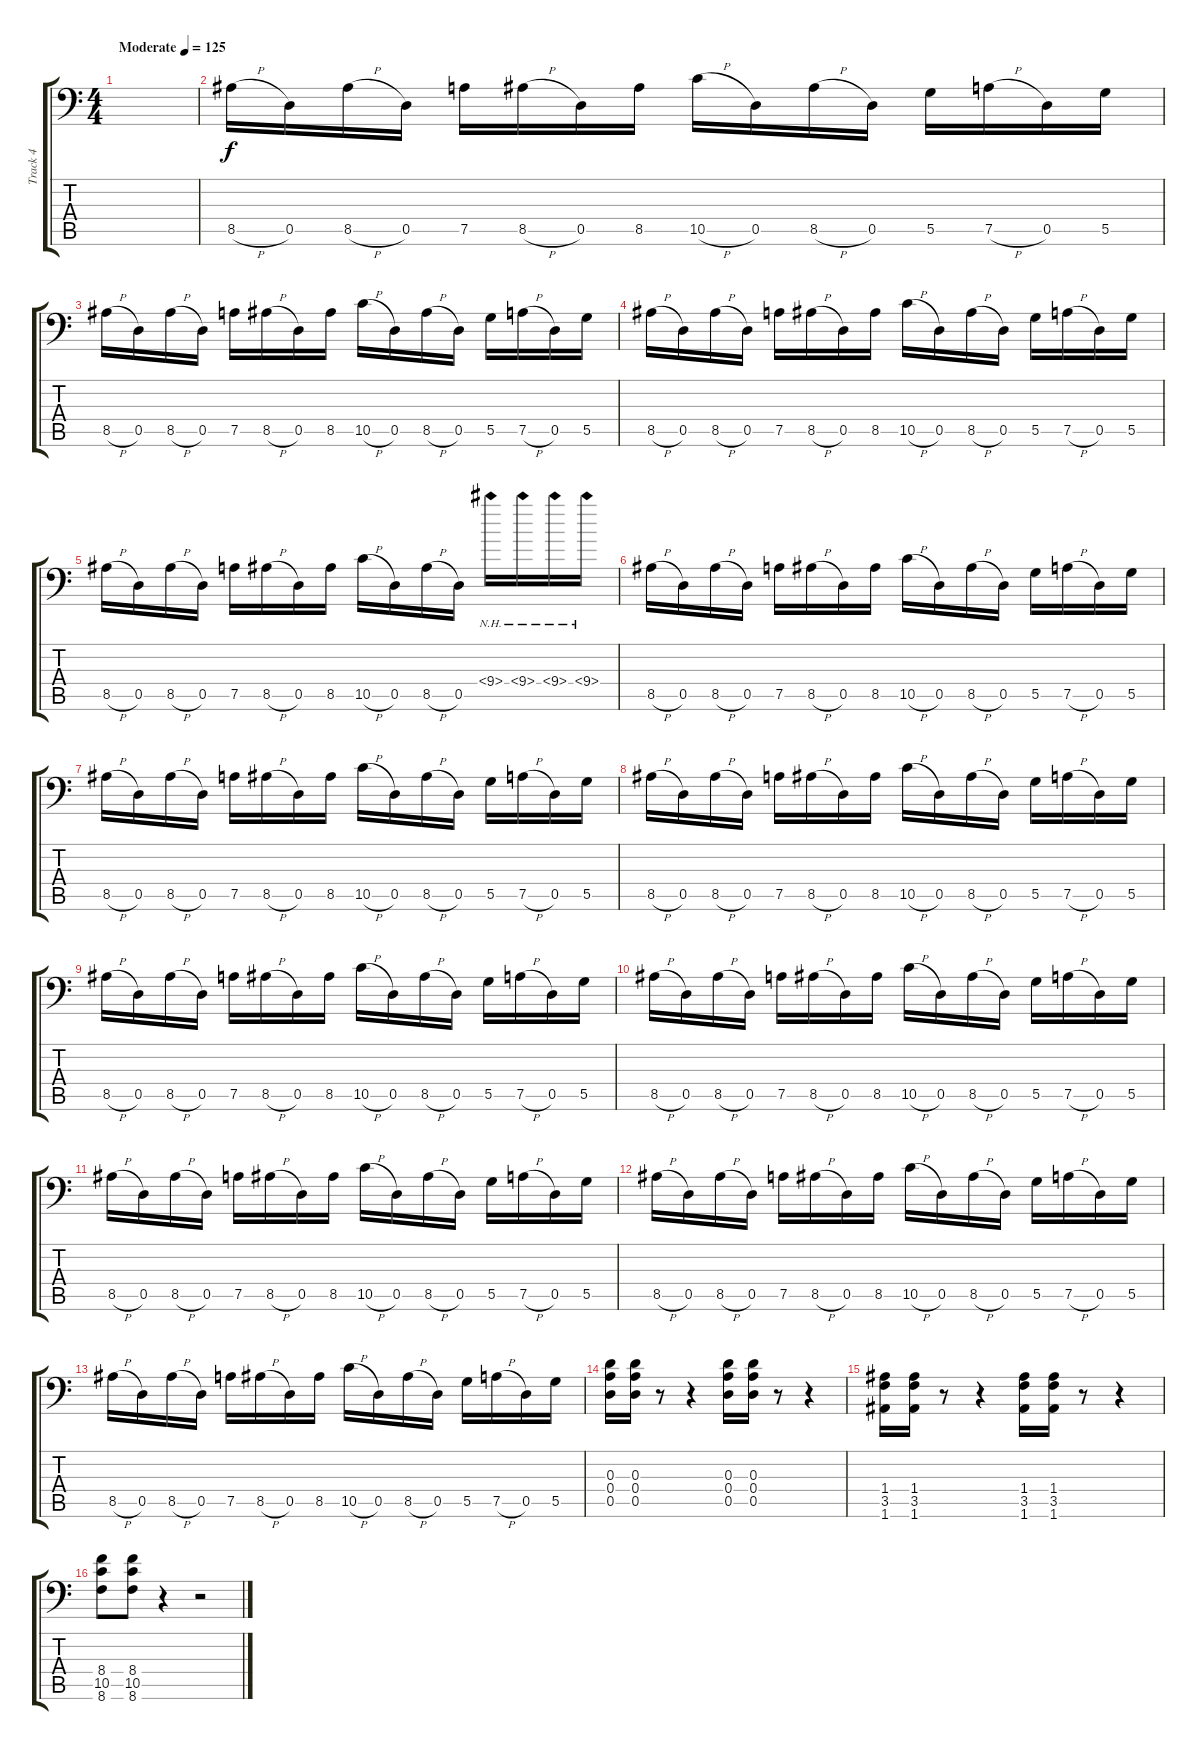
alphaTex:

\track ("Track 4" "Track 4") {instrument distortionguitar}
\staff {score tabs}
\tuning (B3 G3 D3 A2 D2 A1) {hide}
\ts (4 4)
\tempo (125 "Moderate")
\clef f4
\ks c
|
8.5{h}.16 0.5.16 8.5{h}.16 0.5.16 7.5.16 8.5{h}.16 0.5.16 8.5.16 10.5{h}.16 0.5.16 8.5{h}.16 0.5.16 5.5.16 7.5{h}.16 0.5.16 5.5.16 |
8.5{h}.16 0.5.16 8.5{h}.16 0.5.16 7.5.16 8.5{h}.16 0.5.16 8.5.16 10.5{h}.16 0.5.16 8.5{h}.16 0.5.16 5.5.16 7.5{h}.16 0.5.16 5.5.16 |
8.5{h}.16 0.5.16 8.5{h}.16 0.5.16 7.5.16 8.5{h}.16 0.5.16 8.5.16 10.5{h}.16 0.5.16 8.5{h}.16 0.5.16 5.5.16 7.5{h}.16 0.5.16 5.5.16 |
8.5{h}.16 0.5.16 8.5{h}.16 0.5.16 7.5.16 8.5{h}.16 0.5.16 8.5.16 10.5{h}.16 0.5.16 8.5{h}.16 0.5.16 9.4{nh}.16 9.4{nh}.16 9.4{nh}.16 9.4{nh}.16 |
8.5{h}.16 0.5.16 8.5{h}.16 0.5.16 7.5.16 8.5{h}.16 0.5.16 8.5.16 10.5{h}.16 0.5.16 8.5{h}.16 0.5.16 5.5.16 7.5{h}.16 0.5.16 5.5.16 |
8.5{h}.16 0.5.16 8.5{h}.16 0.5.16 7.5.16 8.5{h}.16 0.5.16 8.5.16 10.5{h}.16 0.5.16 8.5{h}.16 0.5.16 5.5.16 7.5{h}.16 0.5.16 5.5.16 |
8.5{h}.16 0.5.16 8.5{h}.16 0.5.16 7.5.16 8.5{h}.16 0.5.16 8.5.16 10.5{h}.16 0.5.16 8.5{h}.16 0.5.16 5.5.16 7.5{h}.16 0.5.16 5.5.16 |
8.5{h}.16 0.5.16 8.5{h}.16 0.5.16 7.5.16 8.5{h}.16 0.5.16 8.5.16 10.5{h}.16 0.5.16 8.5{h}.16 0.5.16 5.5.16 7.5{h}.16 0.5.16 5.5.16 |
8.5{h}.16 0.5.16 8.5{h}.16 0.5.16 7.5.16 8.5{h}.16 0.5.16 8.5.16 10.5{h}.16 0.5.16 8.5{h}.16 0.5.16 5.5.16 7.5{h}.16 0.5.16 5.5.16 |
8.5{h}.16 0.5.16 8.5{h}.16 0.5.16 7.5.16 8.5{h}.16 0.5.16 8.5.16 10.5{h}.16 0.5.16 8.5{h}.16 0.5.16 5.5.16 7.5{h}.16 0.5.16 5.5.16 |
8.5{h}.16 0.5.16 8.5{h}.16 0.5.16 7.5.16 8.5{h}.16 0.5.16 8.5.16 10.5{h}.16 0.5.16 8.5{h}.16 0.5.16 5.5.16 7.5{h}.16 0.5.16 5.5.16 |
8.5{h}.16 0.5.16 8.5{h}.16 0.5.16 7.5.16 8.5{h}.16 0.5.16 8.5.16 10.5{h}.16 0.5.16 8.5{h}.16 0.5.16 5.5.16 7.5{h}.16 0.5.16 5.5.16 |
(0.3 0.4 0.5).16 (0.3 0.4 0.5).16 r.8 r.4 (0.3 0.4 0.5).16 (0.3 0.4 0.5).16 r.8 r.4 |
(1.4 3.5 1.6).16 (1.4 3.5 1.6).16 r.8 r.4 (1.4 3.5 1.6).16 (1.4 3.5 1.6).16 r.8 r.4 |
(8.4 10.5 8.6).8 (8.4 10.5 8.6).8 r.4 r.2
